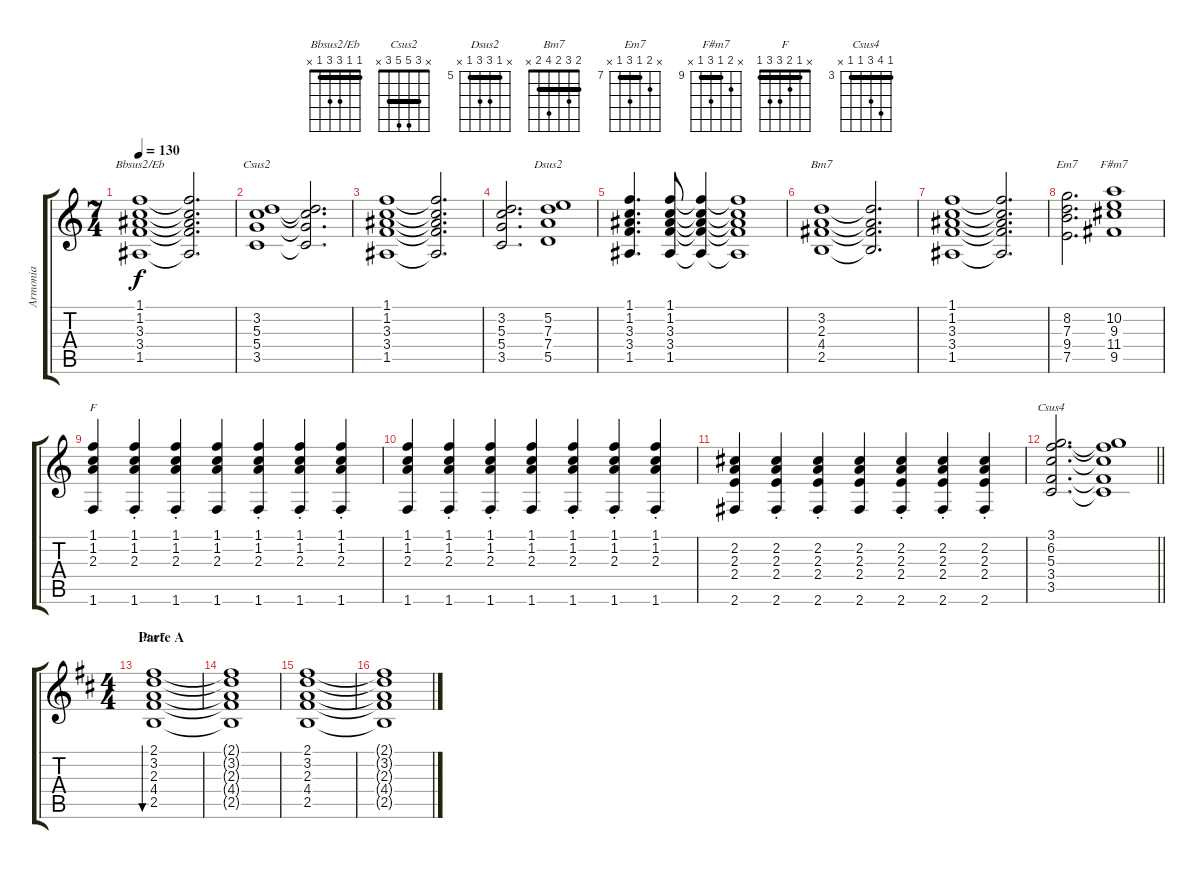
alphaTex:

\track ("Armonia" "Armonia") {instrument acousticguitarsteel}
\staff {score tabs}
\tuning (E4 B3 G3 D3 A2 E2) {hide}
\chord ("Bbsus2/Eb" 1 1 3 3 1 x) {barre 1}
\chord ("Csus2" x 3 5 5 3 x) {barre 3}
\chord ("Dsus2" x 5 7 7 5 x) {firstfret 5 barre 5}
\chord ("Bm7" x 3 2 4 2 x) {barre 2}
\chord ("Em7" x 8 7 9 7 x) {firstfret 7 barre 7}
\chord ("F#m7" x 10 9 11 9 x) {firstfret 9 barre 9}
\chord ("F" x 1 2 3 3 1) {barre 1}
\chord ("Csus4" 3 6 5 3 3 x) {firstfret 3 barre 3}
\chord ("Bm7" 2 3 2 4 2 x) {barre 2}
\ts (7 4)
\tempo 130
\clef g2
\ks c
(1.1 1.2 3.3 3.4 1.5).1{ch "Bbsus2/Eb" dy f} (1.1{t} 1.2{t} 3.3{t} 3.4{t} 1.5{t}).2{d} |
(3.2 5.3 5.4 3.5).1{ch "Csus2"} (3.2{t} 5.3{t} 5.4{t} 3.5{t}).2{d} |
(1.1 1.2 3.3 3.4 1.5).1 (1.1{t} 1.2{t} 3.3{t} 3.4{t} 1.5{t}).2{d} |
(3.2 5.3 5.4 3.5).2{d} (5.2 7.3 7.4 5.5).1{ch "Dsus2"} |
(1.1 1.2 3.3 3.4 1.5).4{d} (1.1 1.2 3.3 3.4 1.5).8 (1.1{t} 1.2{t} 3.3{t} 3.4{t} 1.5{t}).4 (1.1{t} 1.2{t} 3.3{t} 3.4{t} 1.5{t}).1 |
(3.2 2.3 4.4 2.5).1{ch "Bm7"} (3.2{t} 2.3{t} 4.4{t} 2.5{t}).2{d} |
(1.1 1.2 3.3 3.4 1.5).1 (1.1{t} 1.2{t} 3.3{t} 3.4{t} 1.5{t}).2{d} |
(8.2 7.3 9.4 7.5).2{d ch "Em7"} (10.2 9.3 11.4 9.5).1{ch "F#m7"} |
(1.1 1.2 2.3 1.6).4{ch "F"} (1.1{st} 1.2{st} 2.3{st} 1.6{st}).4 (1.1{st} 1.2{st} 2.3{st} 1.6{st}).4 (1.1 1.2 2.3 1.6).4 (1.1{st} 1.2{st} 2.3{st} 1.6{st}).4 (1.1{st} 1.2{st} 2.3{st} 1.6{st}).4 (1.1{st} 1.2{st} 2.3{st} 1.6{st}).4 |
(1.1 1.2 2.3 1.6).4 (1.1{st} 1.2{st} 2.3{st} 1.6{st}).4 (1.1{st} 1.2{st} 2.3{st} 1.6{st}).4 (1.1 1.2 2.3 1.6).4 (1.1{st} 1.2{st} 2.3{st} 1.6{st}).4 (1.1{st} 1.2{st} 2.3{st} 1.6{st}).4 (1.1{st} 1.2{st} 2.3{st} 1.6{st}).4 |
(2.2 2.3 2.4 2.6).4 (2.2{st} 2.3{st} 2.4{st} 2.6{st}).4 (2.2{st} 2.3{st} 2.4{st} 2.6{st}).4 (2.2 2.3 2.4 2.6).4 (2.2{st} 2.3{st} 2.4{st} 2.6{st}).4 (2.2{st} 2.3{st} 2.4{st} 2.6{st}).4 (2.2{st} 2.3{st} 2.4{st} 2.6{st}).4 |
\barLineRight lightlight
(3.1 6.2 5.3 3.4 3.5).2{d ch "Csus4"} (3.1{t} 6.2{t} 5.3{t} 3.4{t} 3.5{t}).1 |
\ts (4 4)
\section ("" "Parte A")
\ks d
(2.1 3.2 2.3 4.4 2.5).1{bu 240 ch "Bm7"} |
(2.1{t} 3.2{t} 2.3{t} 4.4{t} 2.5{t}).1 |
(2.1 3.2 2.3 4.4 2.5).1 |
(2.1{t} 3.2{t} 2.3{t} 4.4{t} 2.5{t}).1
